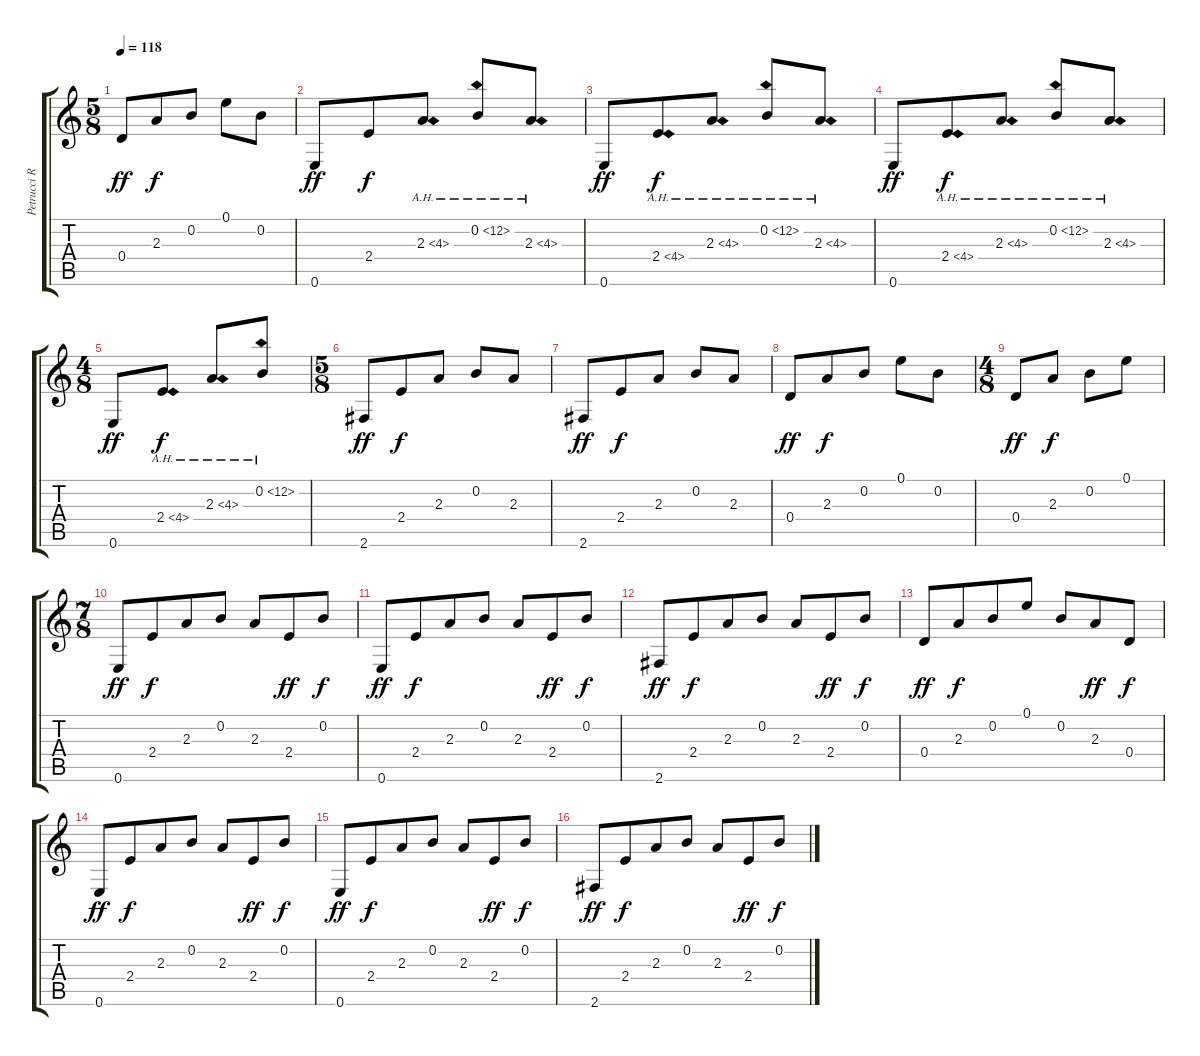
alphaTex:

\track ("Petrucci Rhy." "Petrucci R") {instrument distortionguitar}
\staff {score tabs}
\tuning (E4 B3 G3 D3 A2 E2) {hide}
\ts (5 8)
\tempo 118
\clef g2
\ks c
0.4.8{dy ff} 2.3.8{dy f} 0.2.8 0.1.8 0.2.8 |
0.6.8{dy ff} 2.4.8{dy f} 2.3{ah 2}.8 0.2{ah 12}.8 2.3{ah 2}.8 |
0.6.8{dy ff} 2.4{ah 2}.8{dy f} 2.3{ah 2}.8 0.2{ah 12}.8 2.3{ah 2}.8 |
0.6.8{dy ff} 2.4{ah 2}.8{dy f} 2.3{ah 2}.8 0.2{ah 12}.8 2.3{ah 2}.8 |
\ts (4 8)
0.6.8{dy ff} 2.4{ah 2}.8{dy f} 2.3{ah 2}.8 0.2{ah 12}.8 |
\ts (5 8)
2.6.8{dy ff} 2.4.8{dy f} 2.3.8 0.2.8 2.3.8 |
2.6.8{dy ff} 2.4.8{dy f} 2.3.8 0.2.8 2.3.8 |
0.4.8{dy ff} 2.3.8{dy f} 0.2.8 0.1.8 0.2.8 |
\ts (4 8)
0.4.8{dy ff} 2.3.8{dy f} 0.2.8 0.1.8 |
\ts (7 8)
0.6.8{dy ff} 2.4.8{dy f} 2.3.8 0.2.8 2.3.8 2.4.8{dy ff} 0.2.8{dy f} |
0.6.8{dy ff} 2.4.8{dy f} 2.3.8 0.2.8 2.3.8 2.4.8{dy ff} 0.2.8{dy f} |
2.6.8{dy ff} 2.4.8{dy f} 2.3.8 0.2.8 2.3.8 2.4.8{dy ff} 0.2.8{dy f} |
0.4.8{dy ff} 2.3.8{dy f} 0.2.8 0.1.8 0.2.8 2.3.8{dy ff} 0.4.8{dy f} |
0.6.8{dy ff} 2.4.8{dy f} 2.3.8 0.2.8 2.3.8 2.4.8{dy ff} 0.2.8{dy f} |
0.6.8{dy ff} 2.4.8{dy f} 2.3.8 0.2.8 2.3.8 2.4.8{dy ff} 0.2.8{dy f} |
2.6.8{dy ff} 2.4.8{dy f} 2.3.8 0.2.8 2.3.8 2.4.8{dy ff} 0.2.8{dy f}
